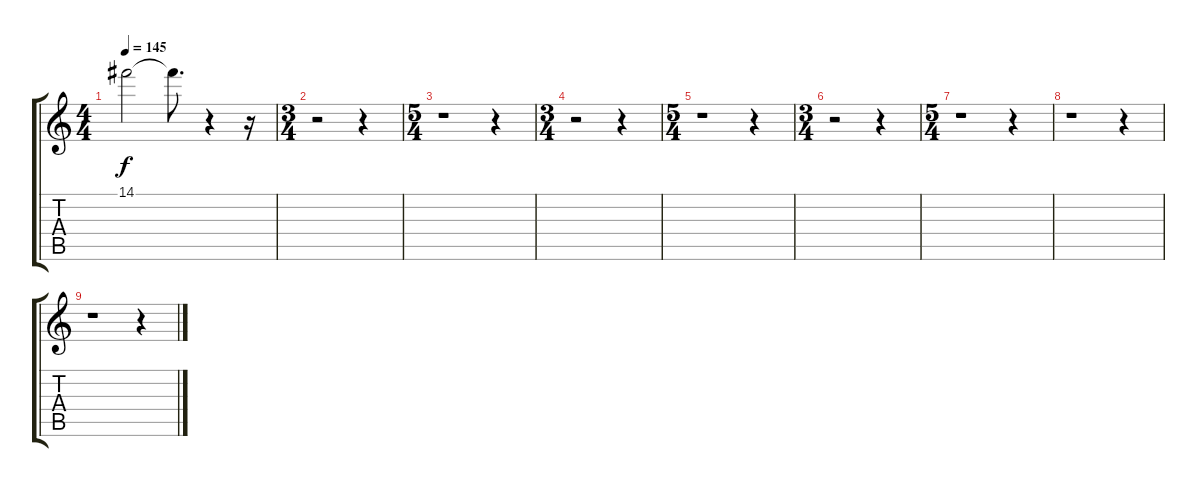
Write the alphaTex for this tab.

\track "" {instrument distortionguitar}
\staff {score tabs}
\tuning (E4 B3 G3 D3 A2 E2) {hide}
\ts (4 4)
\tempo 145
\clef g2
\ks c
14.1{t}.2{dy f} 14.1{t}.8{d} r.4 r.16 |
\ts (3 4)
r.2 r.4 |
\ts (5 4)
r.1 r.4 |
\ts (3 4)
r.2 r.4 |
\ts (5 4)
r.1 r.4 |
\ts (3 4)
r.2 r.4 |
\ts (5 4)
r.1 r.4 |
r.1 r.4 |
r.1 r.4
